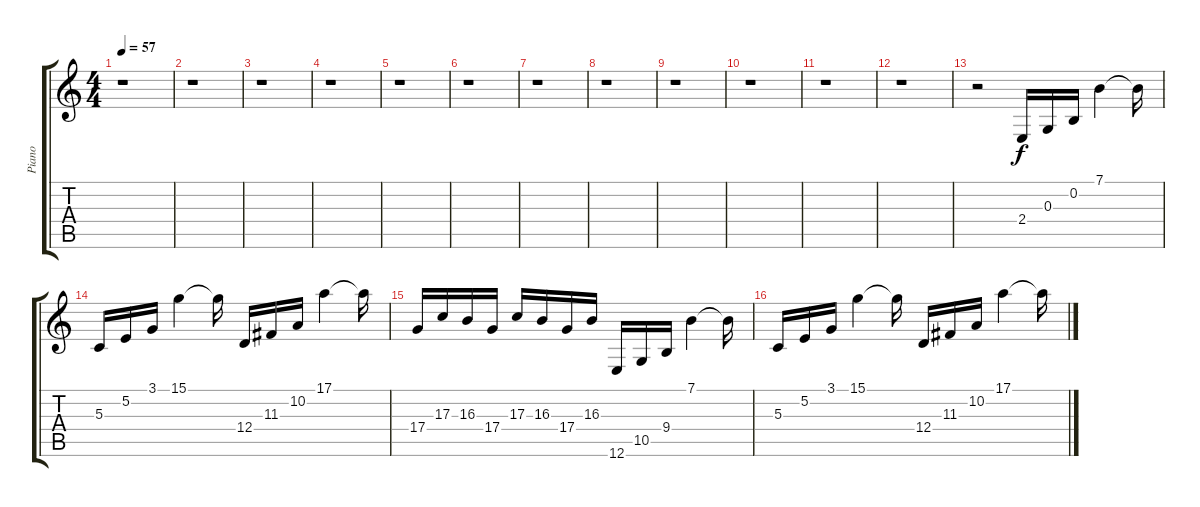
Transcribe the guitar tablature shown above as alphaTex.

\track ("Piano" "Piano") {instrument honkytonkpiano}
\staff {score tabs}
\tuning (E4 B3 G3 D3 A2 E2) {hide}
\ts (4 4)
\tempo 57
\clef g2
\ks c
r.1{dy f instrument honkytonkpiano} |
r.1 |
r.1 |
r.1 |
r.1 |
r.1 |
r.1 |
r.1 |
r.1 |
r.1 |
r.1 |
r.1 |
r.2 2.4.16 0.3.16 0.2.16 7.1.4 7.1{t}.16 |
5.3.16 5.2.16 3.1.16 15.1.4 15.1{t}.16 12.4.16 11.3.16 10.2.16 17.1.4 17.1{t}.16 |
17.4.16 17.3.16 16.3.16 17.4.16 17.3.16 16.3.16 17.4.16 16.3.16 12.6.16 10.5.16 9.4.16 7.1.4 7.1{t}.16 |
5.3.16 5.2.16 3.1.16 15.1.4 15.1{t}.16 12.4.16 11.3.16 10.2.16 17.1.4 17.1{t}.16
